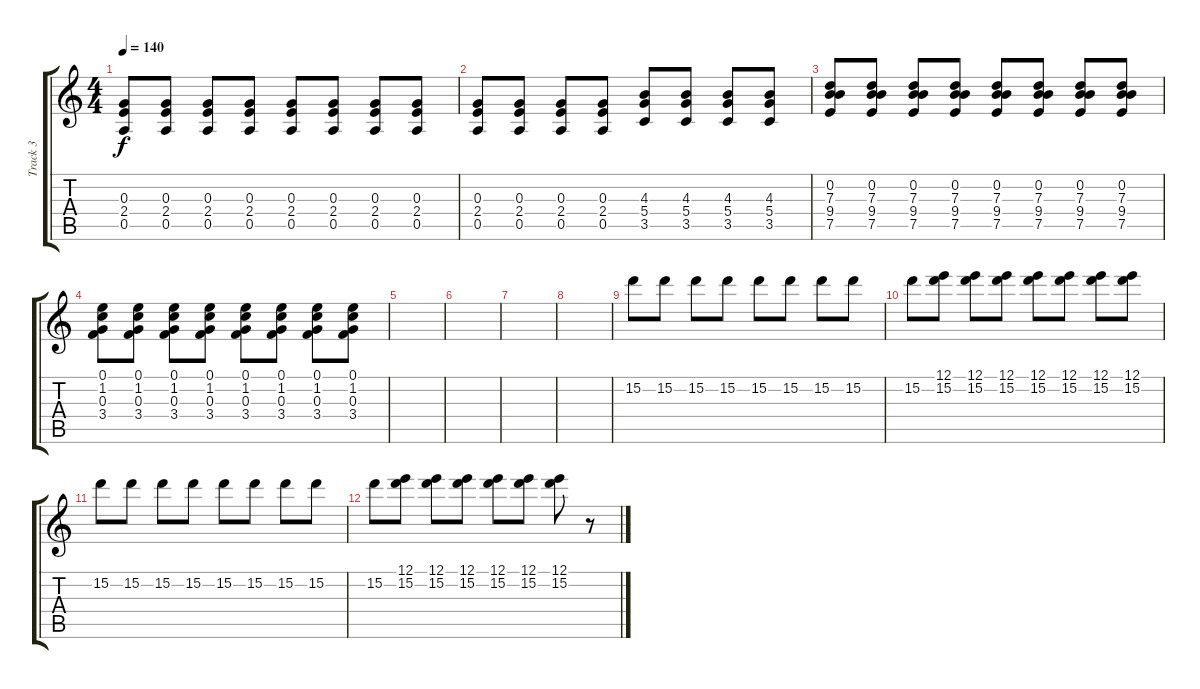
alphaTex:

\track ("Track 3" "Track 3") {instrument overdrivenguitar}
\staff {score tabs}
\tuning (E4 B3 G3 D3 A2 E2) {hide}
\ts (4 4)
\tempo 140
\clef g2
\ks c
(0.3 2.4 0.5).8{dy f} (0.3 2.4 0.5).8 (0.3 2.4 0.5).8 (0.3 2.4 0.5).8 (0.3 2.4 0.5).8 (0.3 2.4 0.5).8 (0.3 2.4 0.5).8 (0.3 2.4 0.5).8 |
(0.3 2.4 0.5).8 (0.3 2.4 0.5).8 (0.3 2.4 0.5).8 (0.3 2.4 0.5).8 (4.3 5.4 3.5).8 (4.3 5.4 3.5).8 (4.3 5.4 3.5).8 (4.3 5.4 3.5).8 |
(0.2 7.3 9.4 7.5).8 (0.2 7.3 9.4 7.5).8 (0.2 7.3 9.4 7.5).8 (0.2 7.3 9.4 7.5).8 (0.2 7.3 9.4 7.5).8 (0.2 7.3 9.4 7.5).8 (0.2 7.3 9.4 7.5).8 (0.2 7.3 9.4 7.5).8 |
(0.1 1.2 0.3 3.4).8 (0.1 1.2 0.3 3.4).8 (0.1 1.2 0.3 3.4).8 (0.1 1.2 0.3 3.4).8 (0.1 1.2 0.3 3.4).8 (0.1 1.2 0.3 3.4).8 (0.1 1.2 0.3 3.4).8 (0.1 1.2 0.3 3.4).8 |
|
|
|
|
15.2.8 15.2.8 15.2.8 15.2.8 15.2.8 15.2.8 15.2.8 15.2.8 |
15.2.8 (12.1 15.2).8 (12.1 15.2).8 (12.1 15.2).8 (12.1 15.2).8 (12.1 15.2).8 (12.1 15.2).8 (12.1 15.2).8 |
15.2.8 15.2.8 15.2.8 15.2.8 15.2.8 15.2.8 15.2.8 15.2.8 |
15.2.8 (12.1 15.2).8 (12.1 15.2).8 (12.1 15.2).8 (12.1 15.2).8 (12.1 15.2).8 (12.1 15.2).8 r.8
